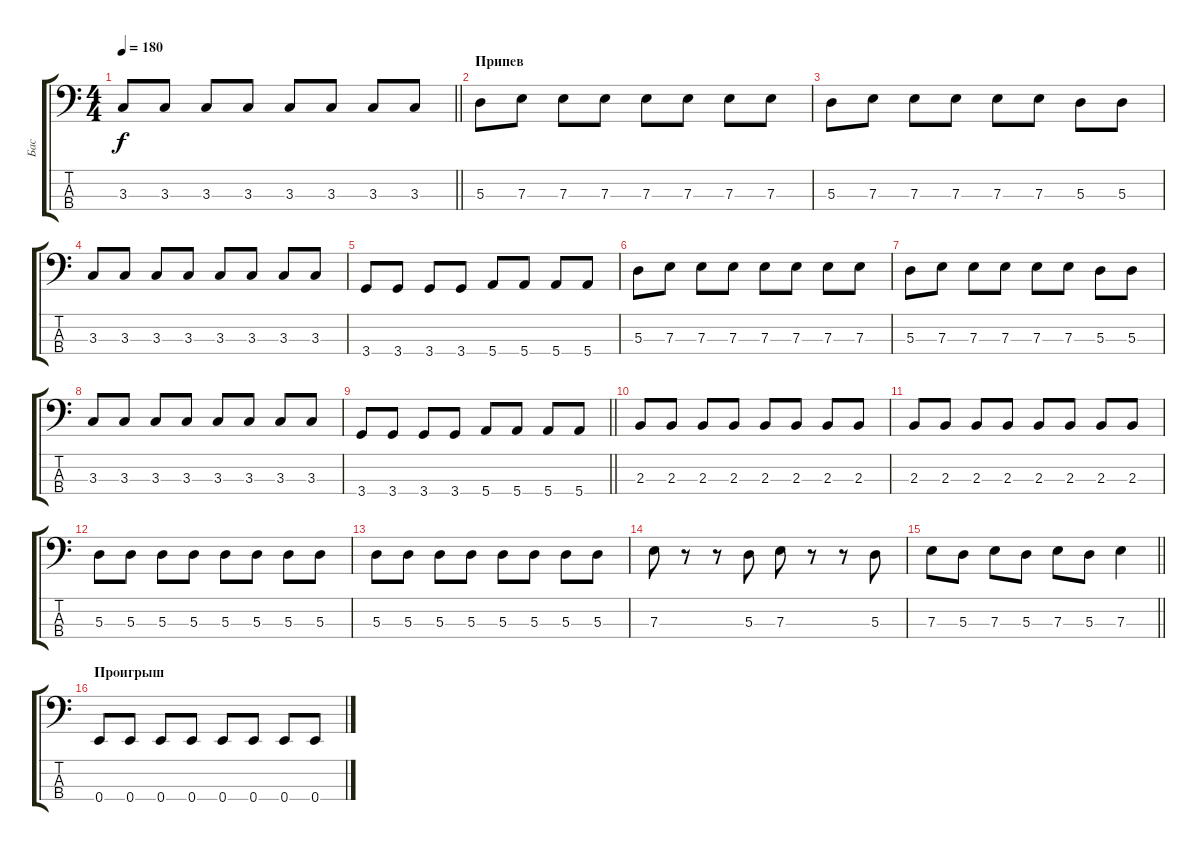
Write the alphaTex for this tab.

\track ("Бас" "Бас") {instrument electricbassfinger}
\staff {score tabs}
\tuning (G2 D2 A1 E1) {hide}
\ts (4 4)
\tempo 180
\clef f4
\barLineRight lightlight
\ks c
3.3.8{dy f} 3.3.8 3.3.8 3.3.8 3.3.8 3.3.8 3.3.8 3.3.8 |
\section ("" "Припев")
5.3.8 7.3.8 7.3.8 7.3.8 7.3.8 7.3.8 7.3.8 7.3.8 |
5.3.8 7.3.8 7.3.8 7.3.8 7.3.8 7.3.8 5.3.8 5.3.8 |
3.3.8 3.3.8 3.3.8 3.3.8 3.3.8 3.3.8 3.3.8 3.3.8 |
3.4.8 3.4.8 3.4.8 3.4.8 5.4.8 5.4.8 5.4.8 5.4.8 |
5.3.8 7.3.8 7.3.8 7.3.8 7.3.8 7.3.8 7.3.8 7.3.8 |
5.3.8 7.3.8 7.3.8 7.3.8 7.3.8 7.3.8 5.3.8 5.3.8 |
3.3.8 3.3.8 3.3.8 3.3.8 3.3.8 3.3.8 3.3.8 3.3.8 |
\barLineRight lightlight
3.4.8 3.4.8 3.4.8 3.4.8 5.4.8 5.4.8 5.4.8 5.4.8 |
\section ("" " ")
2.3.8 2.3.8 2.3.8 2.3.8 2.3.8 2.3.8 2.3.8 2.3.8 |
2.3.8 2.3.8 2.3.8 2.3.8 2.3.8 2.3.8 2.3.8 2.3.8 |
5.3.8 5.3.8 5.3.8 5.3.8 5.3.8 5.3.8 5.3.8 5.3.8 |
5.3.8 5.3.8 5.3.8 5.3.8 5.3.8 5.3.8 5.3.8 5.3.8 |
7.3.8 r.8 r.8 5.3.8 7.3.8 r.8 r.8 5.3.8 |
\barLineRight lightlight
7.3.8 5.3.8 7.3.8 5.3.8 7.3.8 5.3.8 7.3.4 |
\section ("" "Проигрыш")
0.4.8 0.4.8 0.4.8 0.4.8 0.4.8 0.4.8 0.4.8 0.4.8
